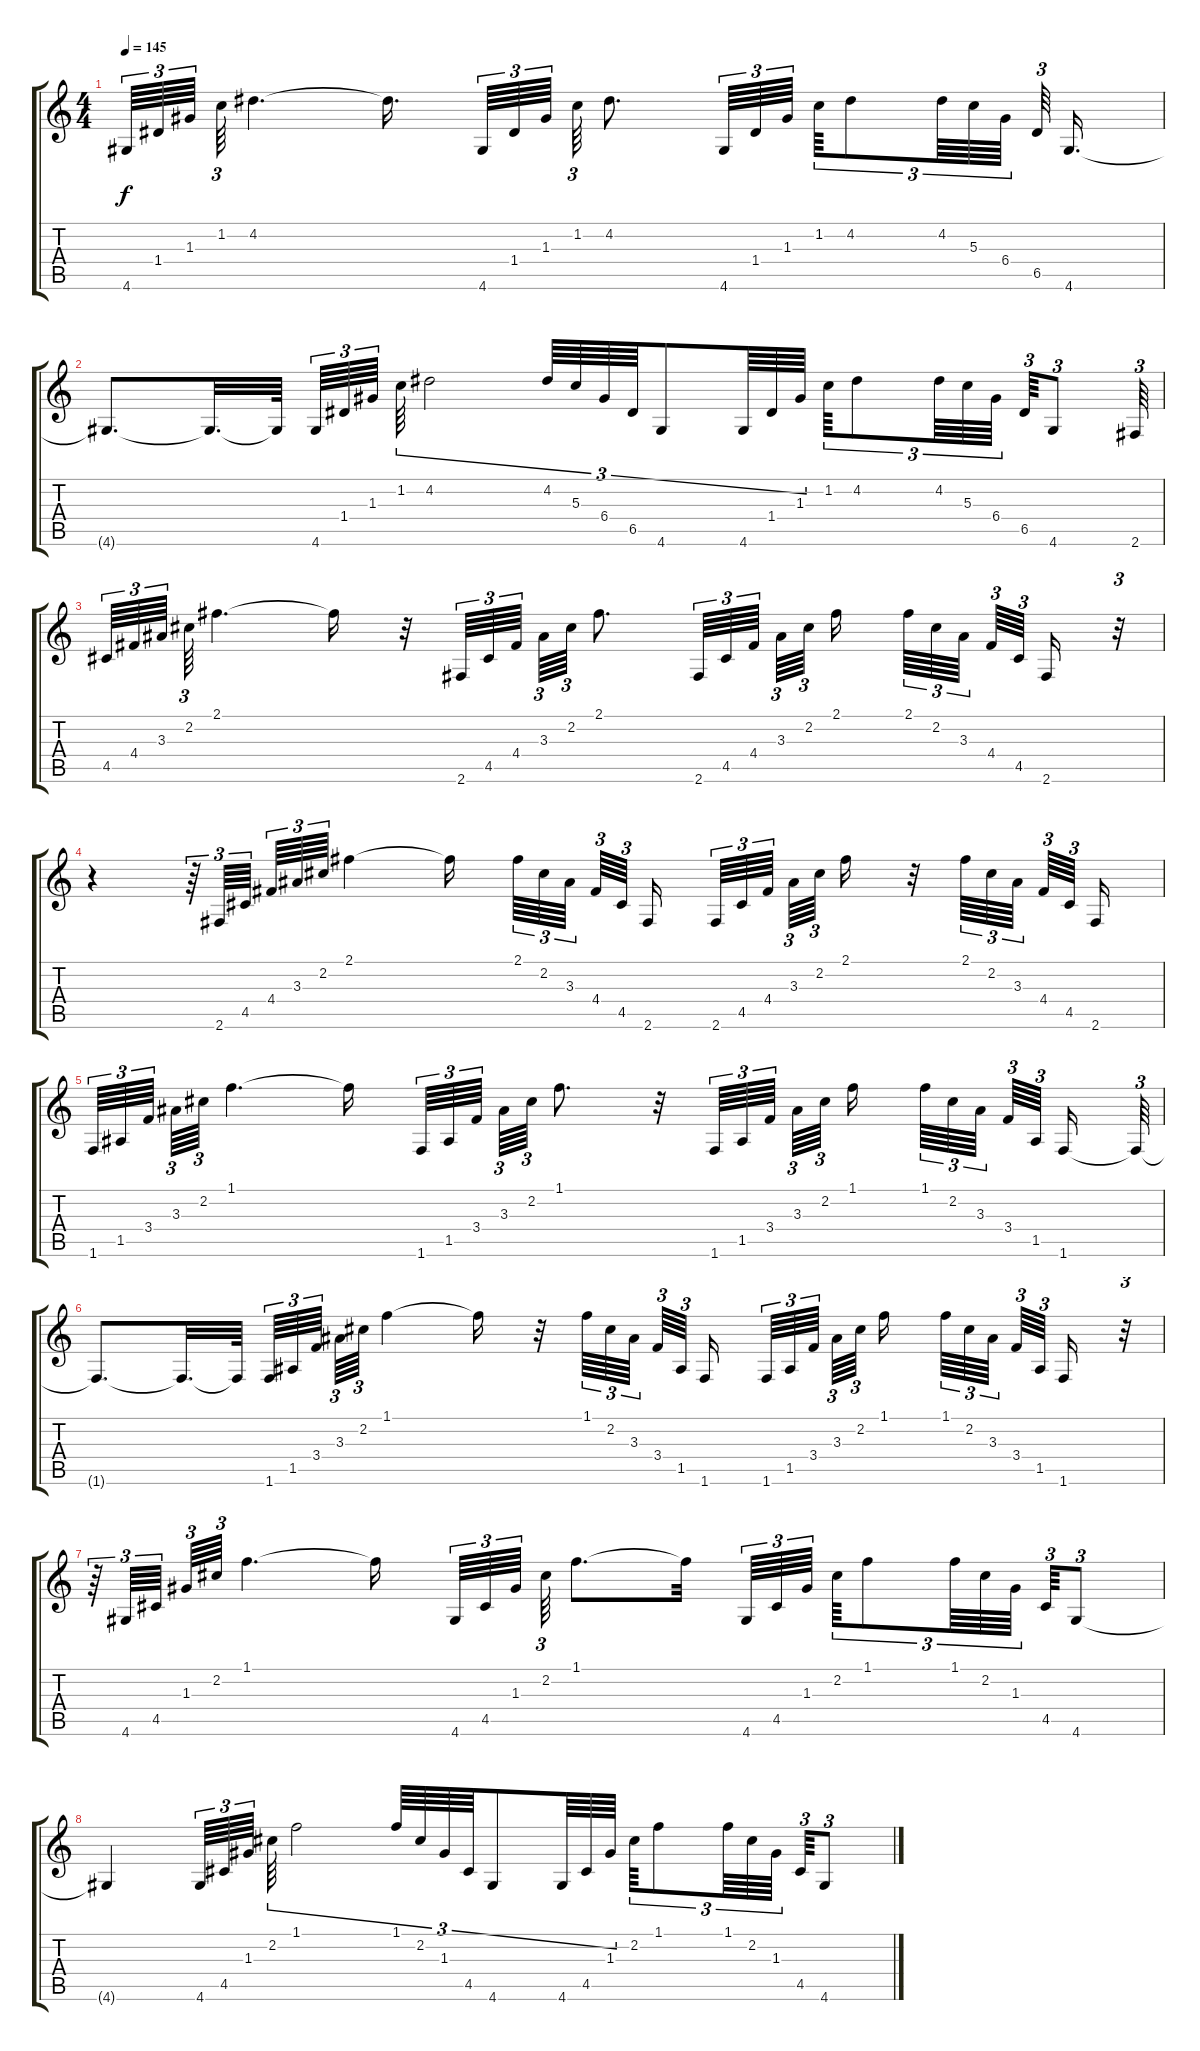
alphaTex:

\track "" {instrument acousticguitarsteel}
\staff {score tabs}
\tuning (E4 B3 G3 D3 A2 E2) {hide}
\ts (4 4)
\tempo 145
\clef g2
\ks c
4.6.64{tu (3 2) dy f} 1.4.64{tu (3 2)} 1.3.64{tu (3 2) beam splitsecondary} 1.2.64{tu (3 2)} 4.2.4{d} 4.2{t}.16{d} 4.6.64{tu (3 2)} 1.4.64{tu (3 2)} 1.3.64{tu (3 2) beam splitsecondary} 1.2.64{tu (3 2)} 4.2.8{d} 4.6.64{tu (3 2)} 1.4.64{tu (3 2)} 1.3.64{tu (3 2) beam splitsecondary} 1.2.64{tu (3 2)} 4.2.8{tu (3 2)} 4.2.64{tu (3 2)} 5.3.64{tu (3 2)} 6.4.64{tu (3 2) beam splitsecondary} 6.5.64{tu (3 2)} 4.6.16{d} |
4.6{t}.8{d} 4.6{t}.32{d} 4.6{t}.64 4.6.64{tu (3 2)} 1.4.64{tu (3 2)} 1.3.64{tu (3 2) beam splitsecondary} 1.2.64{tu (3 2)} 4.2.2{tu (3 2)} 4.2.64{tu (3 2)} 5.3.64{tu (3 2)} 6.4.64{tu (3 2)} 6.5.64{tu (3 2)} 4.6.8{tu (3 2)} 4.6.64{tu (3 2)} 1.4.64{tu (3 2)} 1.3.64{tu (3 2) beam splitsecondary} 1.2.64{tu (3 2)} 4.2.8{tu (3 2)} 4.2.64{tu (3 2)} 5.3.64{tu (3 2)} 6.4.64{tu (3 2) beam splitsecondary} 6.5.64{tu (3 2)} 4.6.8{tu (3 2)} 2.6.64{tu (3 2)} |
4.5.64{tu (3 2)} 4.4.64{tu (3 2)} 3.3.64{tu (3 2) beam splitsecondary} 2.2.64{tu (3 2)} 2.1.4{d} 2.1{t}.16 r.32 2.6.64{tu (3 2)} 4.5.64{tu (3 2)} 4.4.64{tu (3 2) beam splitsecondary} 3.3.64{tu (3 2)} 2.2.64{tu (3 2)} 2.1.8{d} 2.6.64{tu (3 2)} 4.5.64{tu (3 2)} 4.4.64{tu (3 2) beam splitsecondary} 3.3.64{tu (3 2)} 2.2.64{tu (3 2) beam splitsecondary} 2.1.16{beam splitsecondary} 2.1.64{tu (3 2)} 2.2.64{tu (3 2)} 3.3.64{tu (3 2) beam splitsecondary} 4.4.64{tu (3 2)} 4.5.64{tu (3 2) beam splitsecondary} 2.6.16 r.32{tu (3 2)} |
r.4 r.64{tu (3 2)} 2.6.64{tu (3 2)} 4.5.64{tu (3 2) beam splitsecondary} 4.4.64{tu (3 2)} 3.3.64{tu (3 2)} 2.2.64{tu (3 2)} 2.1.4 2.1{t}.16{beam splitsecondary} 2.1.64{tu (3 2)} 2.2.64{tu (3 2)} 3.3.64{tu (3 2) beam splitsecondary} 4.4.64{tu (3 2)} 4.5.64{tu (3 2) beam splitsecondary} 2.6.16 2.6.64{tu (3 2)} 4.5.64{tu (3 2)} 4.4.64{tu (3 2) beam splitsecondary} 3.3.64{tu (3 2)} 2.2.64{tu (3 2) beam splitsecondary} 2.1.16 r.32 2.1.64{tu (3 2)} 2.2.64{tu (3 2)} 3.3.64{tu (3 2) beam splitsecondary} 4.4.64{tu (3 2)} 4.5.64{tu (3 2) beam splitsecondary} 2.6.16 |
1.6.64{tu (3 2) volume 7} 1.5.64{tu (3 2)} 3.4.64{tu (3 2) beam splitsecondary} 3.3.64{tu (3 2)} 2.2.64{tu (3 2)} 1.1.4{d} 1.1{t}.16 1.6.64{tu (3 2)} 1.5.64{tu (3 2)} 3.4.64{tu (3 2) beam splitsecondary} 3.3.64{tu (3 2)} 2.2.64{tu (3 2)} 1.1.8{d} r.32 1.6.64{tu (3 2)} 1.5.64{tu (3 2)} 3.4.64{tu (3 2) beam splitsecondary} 3.3.64{tu (3 2)} 2.2.64{tu (3 2) beam splitsecondary} 1.1.16{beam splitsecondary} 1.1.64{tu (3 2)} 2.2.64{tu (3 2)} 3.3.64{tu (3 2) beam splitsecondary} 3.4.64{tu (3 2)} 1.5.64{tu (3 2) beam splitsecondary} 1.6.16 1.6{t}.64{tu (3 2)} |
1.6{t}.8{d} 1.6{t}.32{d} 1.6{t}.64 1.6.64{tu (3 2)} 1.5.64{tu (3 2)} 3.4.64{tu (3 2) beam splitsecondary} 3.3.64{tu (3 2)} 2.2.64{tu (3 2)} 1.1.4 1.1{t}.16 r.32 1.1.64{tu (3 2)} 2.2.64{tu (3 2)} 3.3.64{tu (3 2) beam splitsecondary} 3.4.64{tu (3 2)} 1.5.64{tu (3 2) beam splitsecondary} 1.6.16 1.6.64{tu (3 2)} 1.5.64{tu (3 2)} 3.4.64{tu (3 2) beam splitsecondary} 3.3.64{tu (3 2)} 2.2.64{tu (3 2) beam splitsecondary} 1.1.16{beam splitsecondary} 1.1.64{tu (3 2)} 2.2.64{tu (3 2)} 3.3.64{tu (3 2) beam splitsecondary} 3.4.64{tu (3 2)} 1.5.64{tu (3 2) beam splitsecondary} 1.6.16 r.32{tu (3 2)} |
r.64{tu (3 2)} 4.6.64{tu (3 2)} 4.5.64{tu (3 2) beam splitsecondary} 1.3.64{tu (3 2)} 2.2.64{tu (3 2)} 1.1.4{d} 1.1{t}.16 4.6.64{tu (3 2)} 4.5.64{tu (3 2)} 1.3.64{tu (3 2) beam splitsecondary} 2.2.64{tu (3 2)} 1.1.8{d} 1.1{t}.32 4.6.64{tu (3 2)} 4.5.64{tu (3 2)} 1.3.64{tu (3 2) beam splitsecondary} 2.2.64{tu (3 2)} 1.1.8{tu (3 2)} 1.1.64{tu (3 2)} 2.2.64{tu (3 2)} 1.3.64{tu (3 2) beam splitsecondary} 4.5.64{tu (3 2)} 4.6.8{tu (3 2)} |
4.6{t}.4 4.6.64{tu (3 2)} 4.5.64{tu (3 2)} 1.3.64{tu (3 2) beam splitsecondary} 2.2.64{tu (3 2)} 1.1.2{tu (3 2)} 1.1.64{tu (3 2)} 2.2.64{tu (3 2)} 1.3.64{tu (3 2)} 4.5.64{tu (3 2)} 4.6.8{tu (3 2)} 4.6.64{tu (3 2)} 4.5.64{tu (3 2)} 1.3.64{tu (3 2) beam splitsecondary} 2.2.64{tu (3 2)} 1.1.8{tu (3 2)} 1.1.64{tu (3 2)} 2.2.64{tu (3 2)} 1.3.64{tu (3 2) beam splitsecondary} 4.5.64{tu (3 2)} 4.6.8{tu (3 2)}
